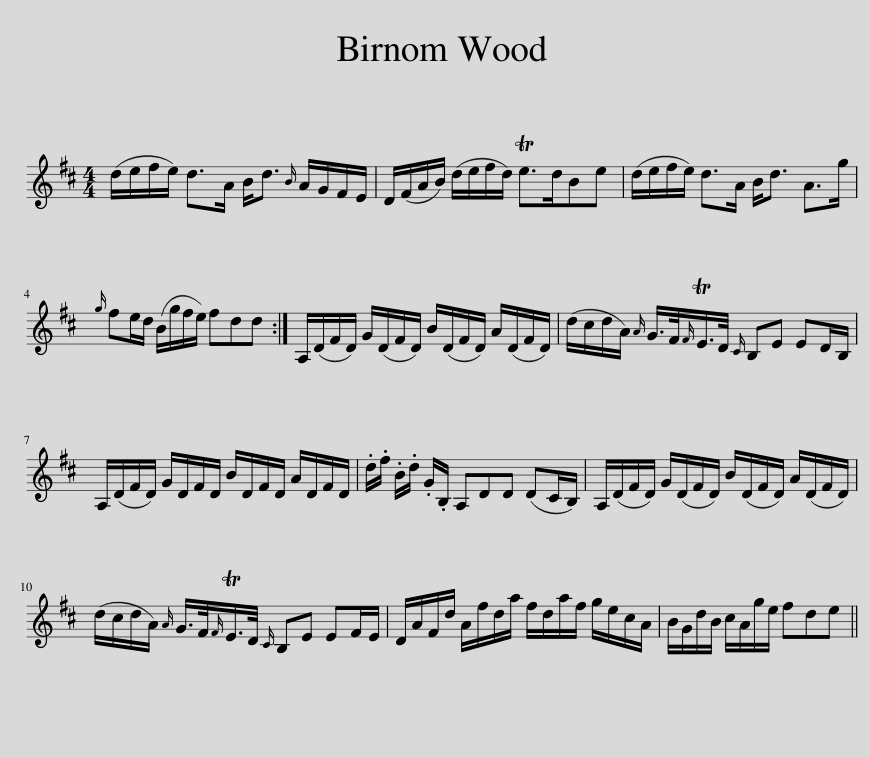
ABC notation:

X:1
L:1/8
M:4/4
I:linebreak $
K:D
V:1 treble
V:1
 (d/e/f/e/) d>A B<d{B} A/G/F/E/ | D/(F/A/B/) (d/e/f/d/) Te>dBe | (d/e/f/e/) d>A B<d A>g |${g} fe/d/ (B/g/f/e/) fdd :| A,/(D/F/D/) G/(D/F/D/) B/(D/F/D/) A/(D/F/D/) | %5
 (d/c/d/A/){A} G/>F/{F}TE/>D/{C} B,E ED/B,/ |$ A,/(D/F/D/) G/D/F/D/ B/D/F/D/ A/D/F/D/ | .d/.f/ .B/.d/ .G/.B,/ A,DD (DC/B,/) | A,/(D/F/D/) G/(D/F/D/) B/(D/F/D/) A/(D/F/D/) |$ (d/c/d/A/){A} G/>F/{F}TE/>D/{C} B,E EF/E/ | %10
 D/A/F/d/ A/f/d/a/ f/d/a/f/ g/e/c/A/ | B/G/d/B/ c/A/g/e/ fde || %12
